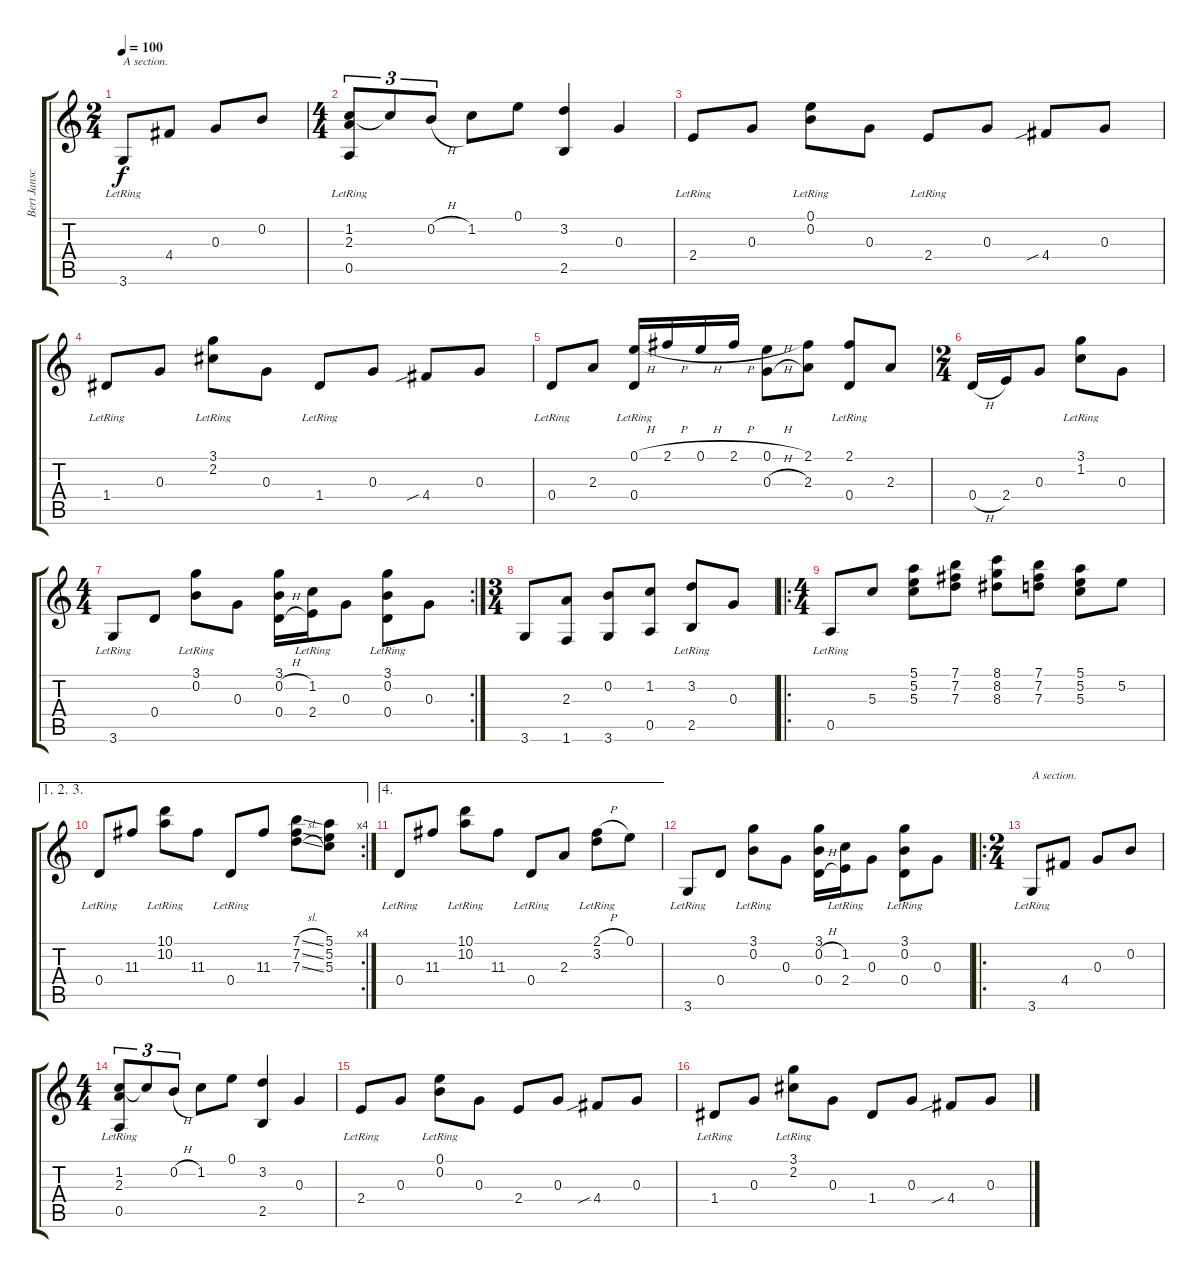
\track ("Bert Jansch" "Bert Jansc") {instrument acousticguitarsteel}
\staff {score tabs}
\tuning (E4 B3 G3 D3 A2 E2) {hide}
\ts (2 4)
\tempo 100
\clef g2
\ks c
3.6{lr}.8{txt "A section." dy f instrument acousticguitarsteel} 4.4.8 0.3.8 0.2.8 |
\ts (4 4)
(1.2 2.3{lr} 0.5{lr}).8{tu (3 2)} 1.2{t}.8{tu (3 2)} 0.2{h}.8{tu (3 2)} 1.2.8 0.1.8 (3.2 2.5).4 0.3.4 |
2.4{lr}.8 0.3.8 (0.1{lr} 0.2{lr}).8 0.3.8 2.4{lr}.8 0.3.8 4.4{sib}.8 0.3.8 |
1.4{lr}.8 0.3.8 (3.1{lr} 2.2{lr}).8 0.3.8 1.4{lr}.8 0.3.8 4.4{sib}.8 0.3.8 |
0.4{lr}.8 2.3.8 (0.1{h} 0.4{lr}).16 2.1{h}.16 0.1{h}.16 2.1{h}.16 (0.1{h} 0.3{h}).8 (2.1 2.3).8 (2.1{lr} 0.4{lr}).8 2.3.8 |
\ts (2 4)
0.4{h}.16 2.4.16 0.3.8 (3.1{lr} 1.2{lr}).8 0.3.8 |
\rc 2
\ts (4 4)
3.6{lr}.8 0.4.8 (3.1{lr} 0.2{lr}).8 0.3.8 (3.1 0.2{h} 0.4{h}).16 (1.2{lr} 2.4{lr}).16 0.3.8 (3.1{lr} 0.2{lr} 0.4).8 0.3.8 |
\ts (3 4)
3.6.8 (2.3 1.6).8 (0.2 3.6).8 (1.2 0.5).8 (3.2{lr} 2.5{lr}).8 0.3.8 |
\ro
\ts (4 4)
0.5{lr}.8 5.3.8 (5.1 5.2 5.3).8 (7.1 7.2 7.3).8 (8.1 8.2 8.3).8 (7.1 7.2 7.3).8 (5.1 5.2 5.3).8 5.2.8 |
\ae (1 2 3)
\rc 4
0.4{lr}.8 11.3.8 (10.1{lr} 10.2{lr}).8 11.3.8 0.4{lr}.8 11.3.8 (7.1{sl} 7.2{sl} 7.3{sl}).8 (5.1 5.2 5.3).8 |
\ae 4
0.4{lr}.8 11.3.8 (10.1{lr} 10.2{lr}).8 11.3.8 0.4{lr}.8 2.3.8 (2.1{h} 3.2{lr}).8 0.1.8 |
3.6{lr}.8 0.4.8 (3.1{lr} 0.2{lr}).8 0.3.8 (3.1 0.2{h} 0.4{h}).16 (1.2{lr} 2.4{lr}).16 0.3.8 (3.1{lr} 0.2{lr} 0.4).8 0.3.8 |
\ro
\ts (2 4)
3.6{lr}.8{txt "A section."} 4.4.8 0.3.8 0.2.8 |
\ts (4 4)
(1.2 2.3{lr} 0.5{lr}).8{tu (3 2)} 1.2{t}.8{tu (3 2)} 0.2{h}.8{tu (3 2)} 1.2.8 0.1.8 (3.2 2.5).4 0.3.4 |
2.4{lr}.8 0.3.8 (0.1{lr} 0.2{lr}).8 0.3.8 2.4.8 0.3.8 4.4{sib}.8 0.3.8 |
1.4{lr}.8 0.3.8 (3.1{lr} 2.2{lr}).8 0.3.8 1.4.8 0.3.8 4.4{sib}.8 0.3.8
